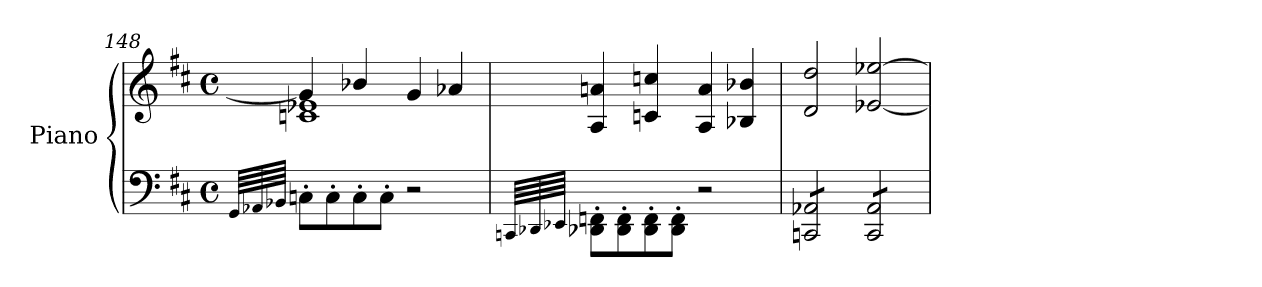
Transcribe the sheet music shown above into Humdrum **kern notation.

**kern	**kern
*part1	*part1
*staff2	*staff1
*I"Piano	*
*I'Pno	*
!!LO:LB:g=z
*clefF4	*clefG2
*k[f#c#]	*k[f#c#]
*M4/4	*M4/4
*met(c)	*met(c)
=148	=148
64qGG/LLLL	.
64qAA-X/	.
64qBB-X/JJJJ	.
*	*^
8Cn'\L	4g/]	1cn 1e-X
8C'\	.	.
8C'\	4b-X/	.
8C'\J	.	.
2r	4g/	.
.	4a-X/	.
*	*v	*v
=149	=149
64qCCn/LLLL	.
64qDD-X/	.
64qEE-X/JJJJ	.
8DD-\' 8FFn\'L	4A/ 4an/
8DD-\' 8FF\'	.
8DD-\' 8FF\'	4cn/ 4ccn/
8DD-\' 8FF\'J	.
2r	4A/ 4a/
.	4B-X/ 4b-X/
=150	=150
*tremolo	*
8CCn/ 8AA-X/L	2d/ 2dd/
8CCn/ 8AA-X/	.
8CCn/ 8AA-X/	.
8CCn/ 8AA-X/J	.
8CC/ 8AA-/L	[2e-X/ [2ee-X/
8CC/ 8AA-/	.
8CC/ 8AA-/	.
8CC/ 8AA-/J	.
*Xtremolo	*
=	=
*-	*-
